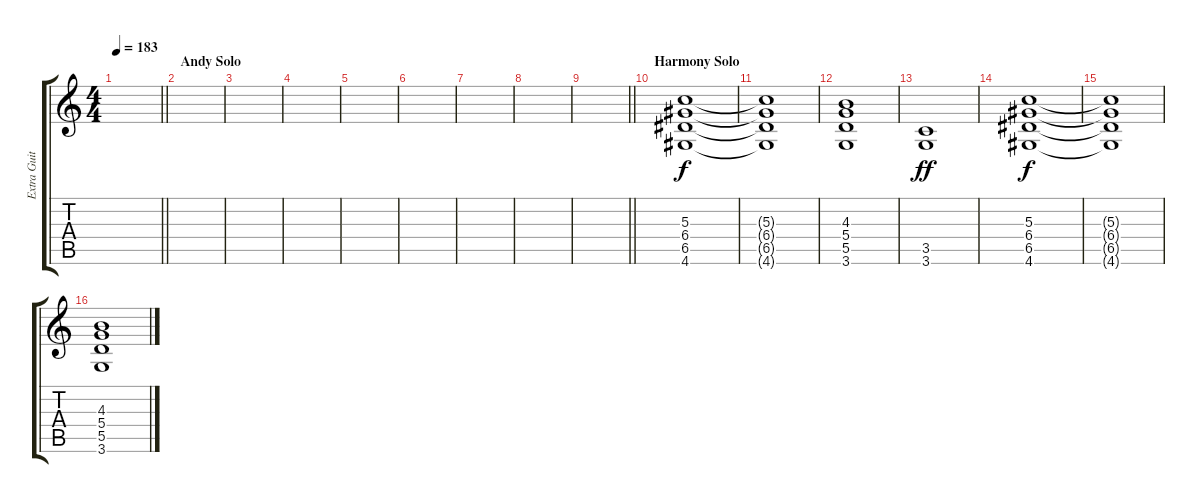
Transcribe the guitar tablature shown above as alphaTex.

\track ("Extra Guitar" "Extra Guit") {instrument distortionguitar}
\staff {score tabs}
\tuning (E4 B3 G3 D3 A2 E2) {hide}
\ts (4 4)
\tempo 183
\clef g2
\barLineRight lightlight
\ks c
|
\section ("" "Andy Solo")
|
|
|
|
|
|
|
\barLineRight lightlight
|
\section ("" "Harmony Solo")
(5.3 6.4 6.5 4.6).1 |
(5.3{t} 6.4{t} 6.5{t} 4.6{t}).1 |
(4.3 5.4 5.5 3.6).1 |
(3.5 3.6).1{dy ff} |
(5.3 6.4 6.5 4.6).1{dy f} |
(5.3{t} 6.4{t} 6.5{t} 4.6{t}).1 |
(4.3 5.4 5.5 3.6).1
